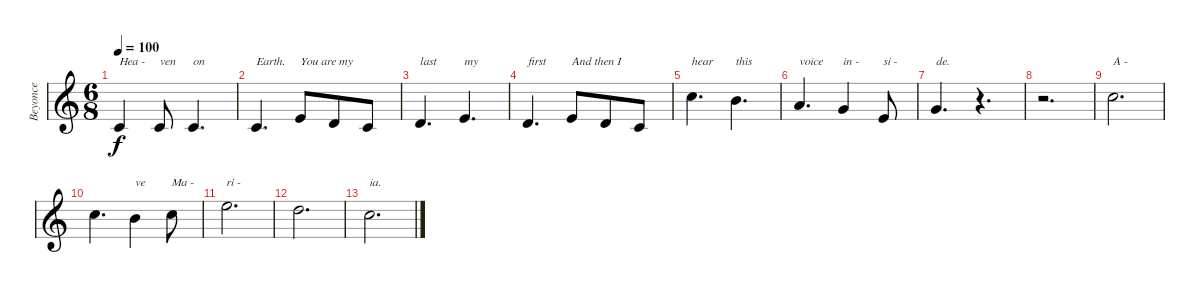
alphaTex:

\track ("Beyonce" "Beyonce") {instrument flute}
\staff {score}
\tuning (E4 B3 G3 D3 A2 E2) {hide}
\ts (6 8)
\tempo 100
\clef g2
\ks c
1.2.4{txt "Hea -" dy f} 1.2.8{txt "ven"} 1.2.4{d txt "on"} |
1.2.4{d txt "Earth."} 0.1.8{txt "You are my"} 3.2.8 1.2.8 |
7.3.4{d txt "last"} 0.1.4{d txt "my"} |
3.2.4{d txt "first"} 0.1.8{txt "And then I"} 3.2.8 1.2.8 |
8.1.4{d txt "hear"} 7.1.4{d txt "this"} |
5.1.4{d txt "voice"} 3.1.4{txt "in -"} 0.1.8{txt "si -"} |
3.1.4{d txt "de."} r.4{d} |
r.2{d} |
8.1.2{d txt "A -"} |
8.1.4{d} 7.1.4{txt "ve"} 8.1.8{txt "Ma -"} |
12.1.2{d txt "ri -"} |
10.1.2{d} |
8.1.2{d txt "ia."}
